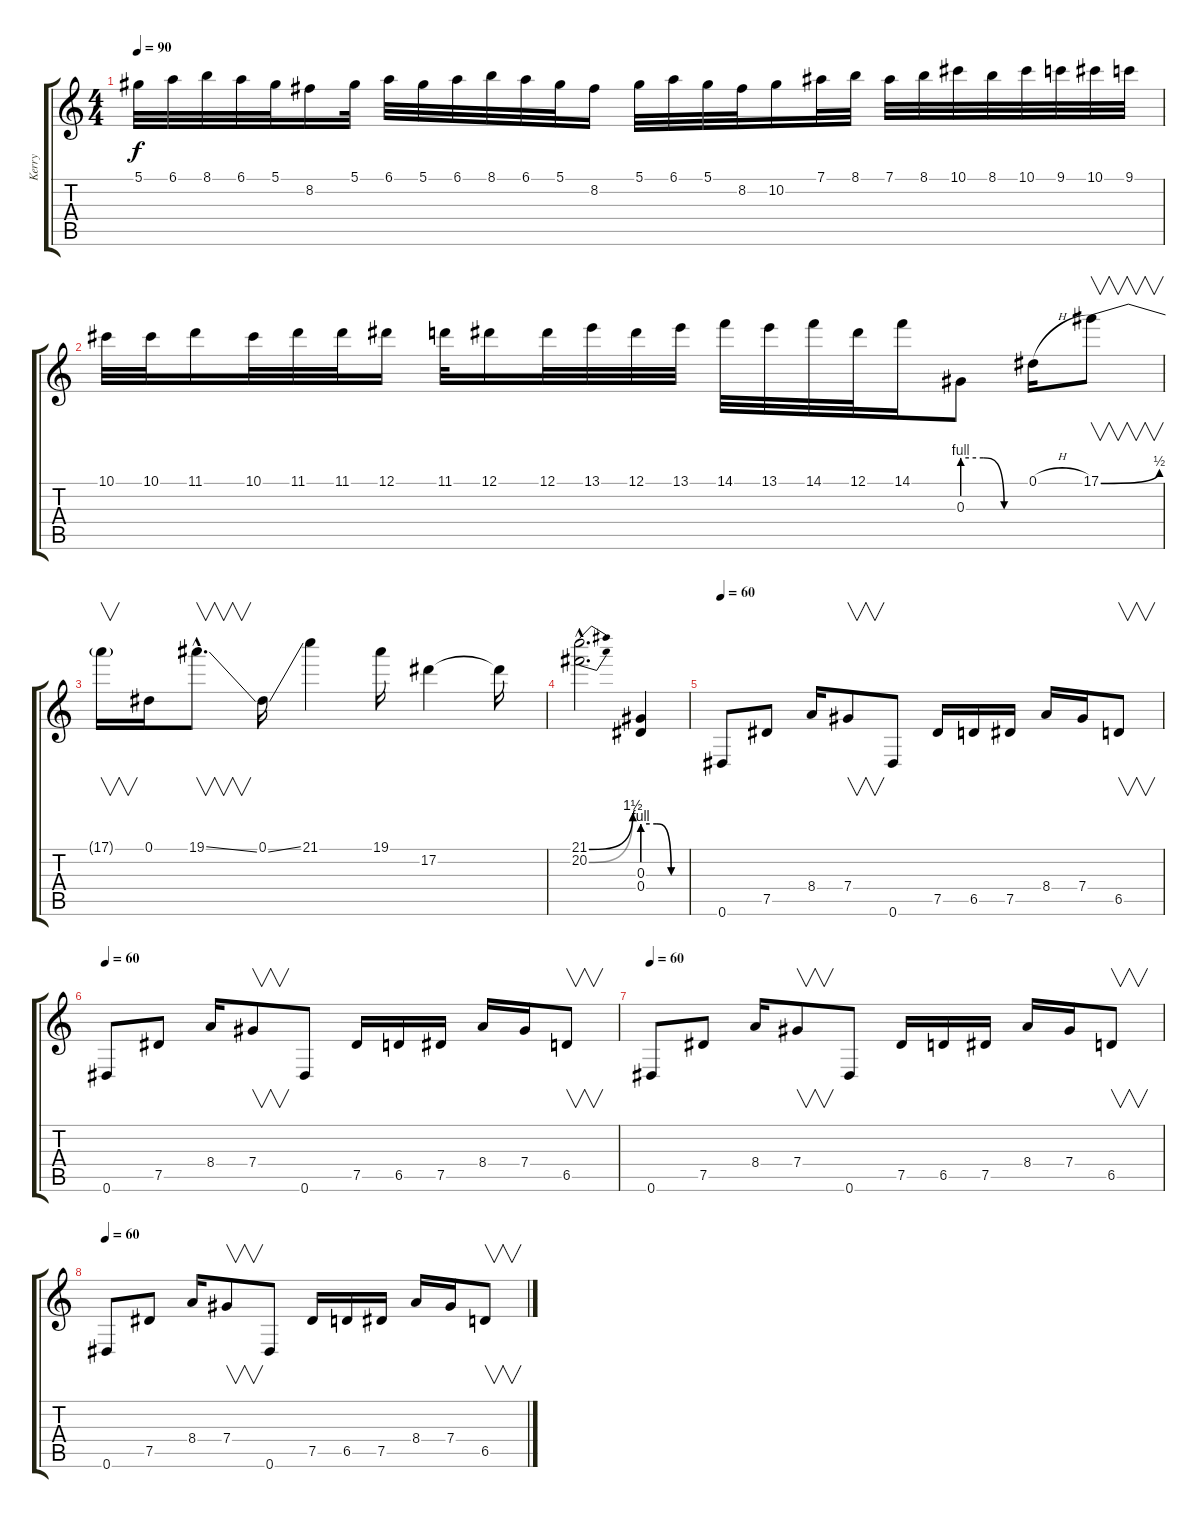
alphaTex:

\track ("Kerry" "Kerry") {instrument distortionguitar}
\staff {score tabs}
\tuning (Eb4 Bb3 Gb3 Db3 Ab2 Eb2) {hide}
\ts (4 4)
\tempo 90
\clef g2
\ks c
5.1.32{dy f} 6.1.32 8.1.32 6.1.32 5.1.32 8.2.16 5.1.32 6.1.32 5.1.32 6.1.32 8.1.32 6.1.32 5.1.32 8.2.16 5.1.32 6.1.32 5.1.32 8.2.32 10.2.16 7.1.32 8.1.32 7.1.32 8.1.32 10.1.32 8.1.32 10.1.32 9.1.32 10.1.32 9.1.32 |
10.1.32 10.1.32 11.1.16 10.1.32 11.1.32 11.1.32 12.1.16 11.1.32 12.1.16 12.1.32 13.1.32 12.1.32 13.1.32 14.1.32 13.1.32 14.1.32 12.1.32 14.1.16 0.3{be (custom 0 4 20 4 40 0 60 0)}.8 0.1{h}.16 17.1{be (bend 0 0 60 2)}.8{v} |
17.1{t}.16{v} 0.1.16 19.1{ss hac}.8{v d} 0.1{ss}.16 21.1.4 19.1.16 17.2.4 17.2{t}.16 |
(21.1{be (bend 0 0 60 6) hac} 20.2{be (bend 0 0 60 6) hac}).2{d} (0.3{be (custom 0 4 20 4 40 0 60 0)} 0.4{be (custom 0 4 20 4 40 0 60 0)}).4 |
\tempo 60
0.6.8{volume 15} 7.5.8 8.4.16 7.4.8{v} 0.6.8 7.5.16 6.5.16 7.5.16 8.4.16 7.4.16 6.5.8{v} |
\tempo 60
0.6.8{volume 15} 7.5.8 8.4.16 7.4.8{v} 0.6.8 7.5.16 6.5.16 7.5.16 8.4.16 7.4.16 6.5.8{v} |
\tempo 60
0.6.8{volume 15} 7.5.8 8.4.16 7.4.8{v} 0.6.8 7.5.16 6.5.16 7.5.16 8.4.16 7.4.16 6.5.8{v} |
\tempo 60
0.6.8{volume 15} 7.5.8 8.4.16 7.4.8{v} 0.6.8 7.5.16 6.5.16 7.5.16 8.4.16 7.4.16 6.5.8{v}
